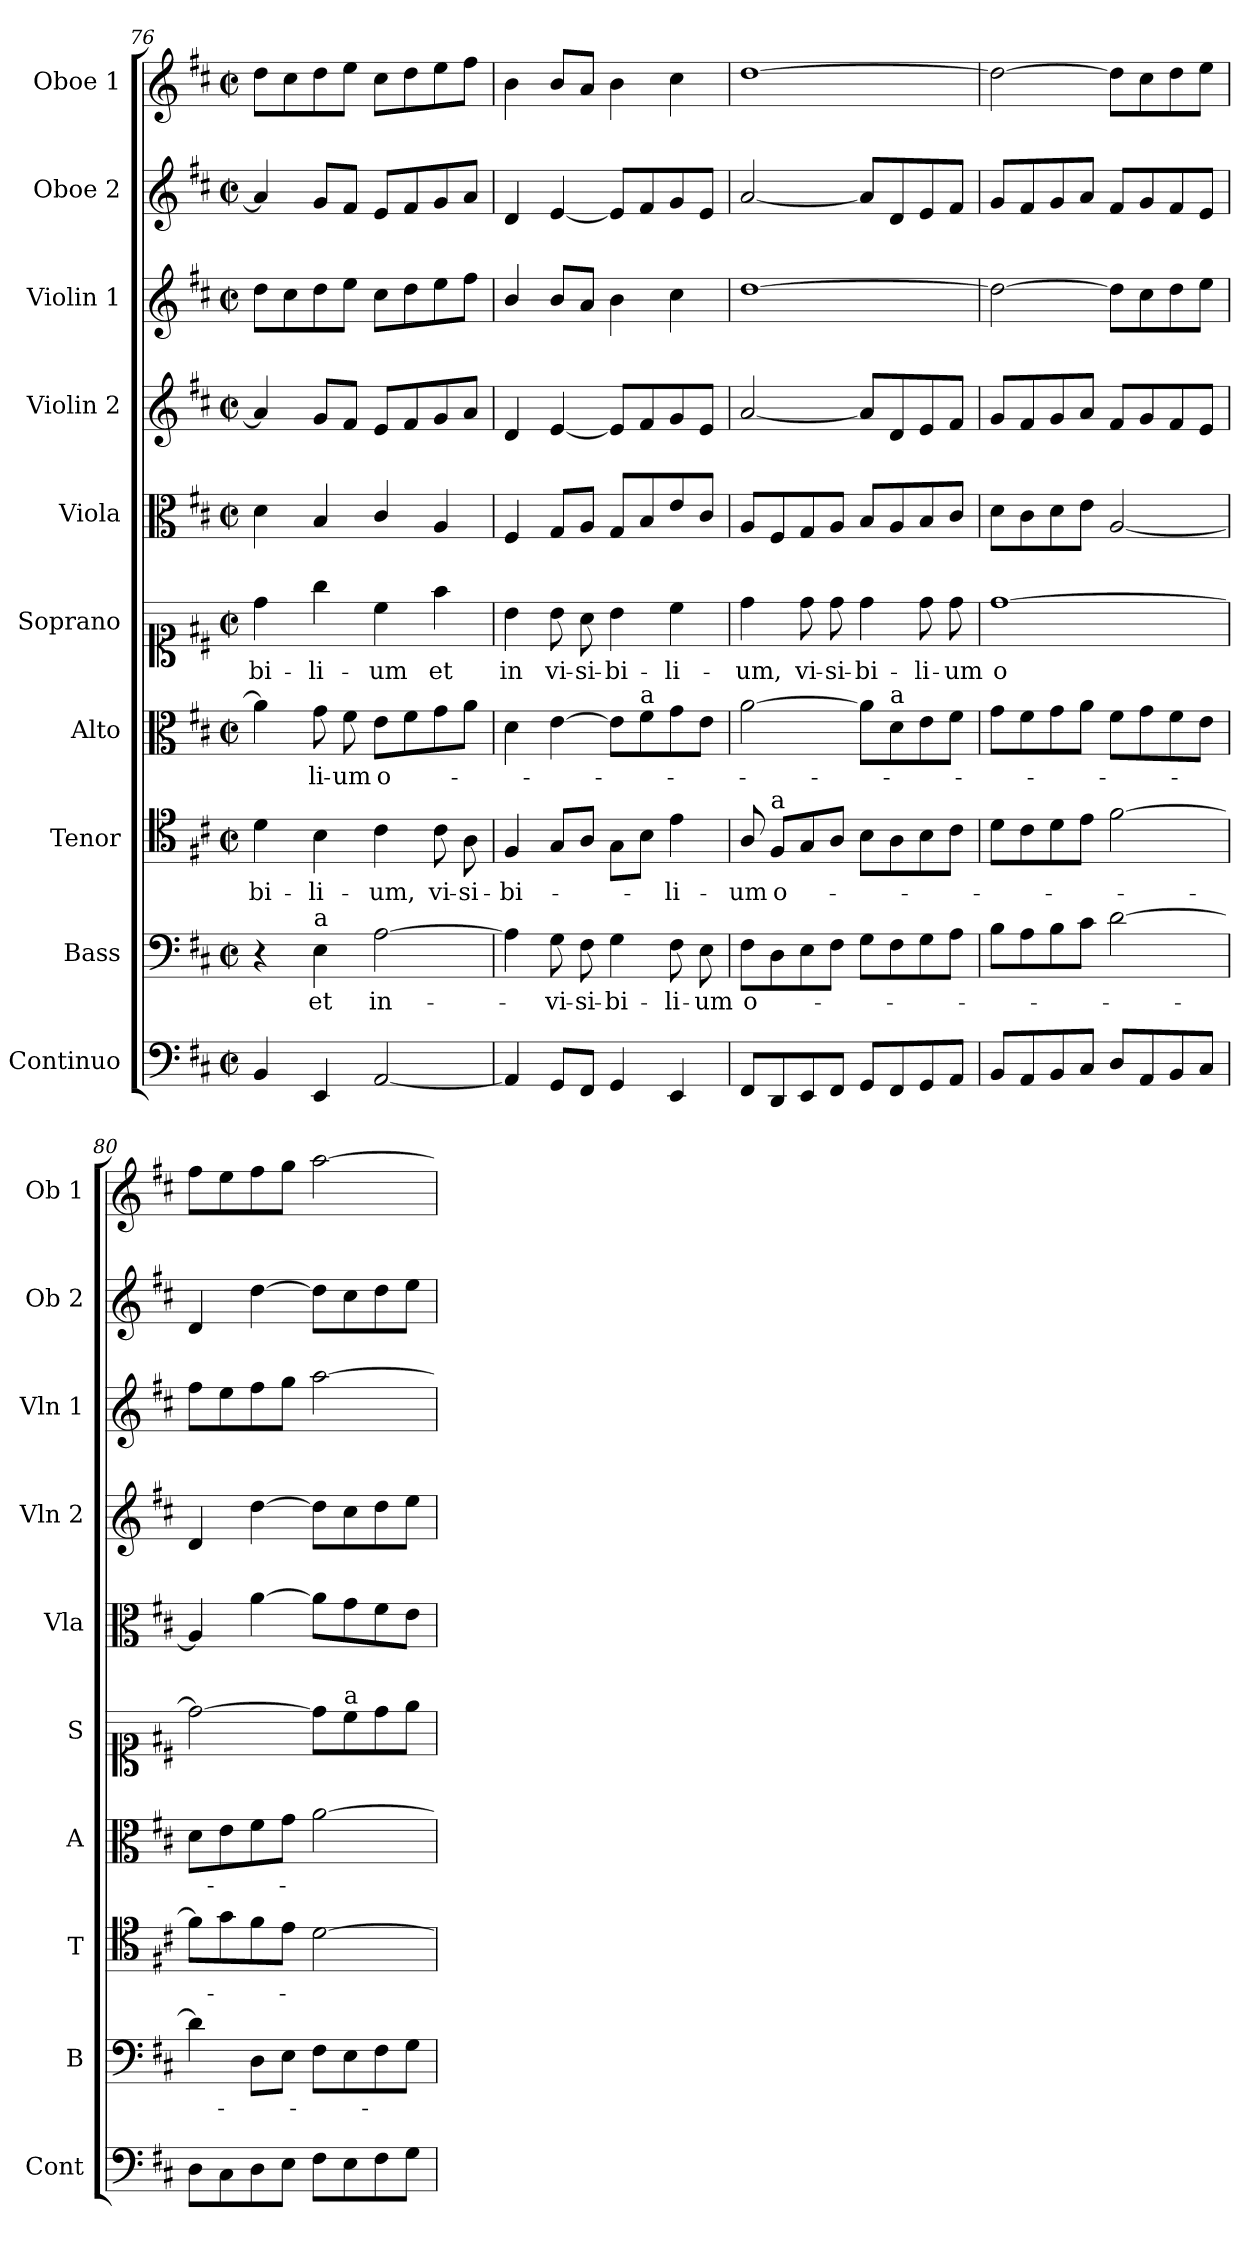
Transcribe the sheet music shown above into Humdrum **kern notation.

**kern	**kern	**text	**kern	**text	**kern	**text	**kern	**text	**kern	**kern	**kern	**kern	**kern
*part10	*part9	*part9	*part8	*part8	*part7	*part7	*part6	*part6	*part5	*part4	*part3	*part2	*part1
*staff10	*staff9	*staff9	*staff8	*staff8	*staff7	*staff7	*staff6	*staff6	*staff5	*staff4	*staff3	*staff2	*staff1
*I"Continuo	*I"Bass	*	*I"Tenor	*	*I"Alto	*	*I"Soprano	*	*I"Viola	*I"Violin 2	*I"Violin 1	*I"Oboe 2	*I"Oboe 1
*I'Cont	*I'B	*	*I'T	*	*I'A	*	*I'S	*	*I'Vla	*I'Vln 2	*I'Vln 1	*I'Ob 2	*I'Ob 1
*clefF4	*clefF4	*	*clefC4	*	*clefC3	*	*clefC1	*	*clefC3	*clefG2	*clefG2	*clefG2	*clefG2
*k[f#c#]	*k[f#c#]	*	*k[f#c#]	*	*k[f#c#]	*	*k[f#c#]	*	*k[f#c#]	*k[f#c#]	*k[f#c#]	*k[f#c#]	*k[f#c#]
*M2/2	*M2/2	*	*M2/2	*	*M2/2	*	*M2/2	*	*M2/2	*M2/2	*M2/2	*M2/2	*M2/2
*met(c|)	*met(c|)	*	*met(c|)	*	*met(c|)	*	*met(c|)	*	*met(c|)	*met(c|)	*met(c|)	*met(c|)	*met(c|)
=76	=76	=76	=76	=76	=76	=76	=76	=76	=76	=76	=76	=76	=76
!	!	!	!	!LO:LY:b	!	!	!	!LO:LY:b	!	!	!	!	!
4BB/	4r	.	4d\	-bi-	4a\]	.	4dd\	-bi-	4d\	4a/]	8dd\L	4a/]	8dd\L
.	.	.	.	.	.	.	.	.	.	.	8cc#\	.	8cc#\
!	!LO:TX:a:t=a	!	!	!	!	!	!	!	!	!	!	!	!
!	!	!LO:LY:b	!	!LO:LY:b	!	!LO:LY:b	!	!LO:LY:b	!	!	!	!	!
4EE/	4E\	et	4B\	-li-	8g\	-li-	4gg\	-li-	4B/	8g/L	8dd\	8g/L	8dd\
!	!	!	!	!	!	!LO:LY:b	!	!	!	!	!	!	!
.	.	.	.	.	8f#\	-um	.	.	.	8f#/J	8ee\J	8f#/J	8ee\J
!	!	!LO:LY:b	!	!LO:LY:b	!	!LO:LY:b	!	!LO:LY:b	!	!	!	!	!
[2AA/	[2A\	in-	4c#\	-um,	8e\L	o-	4cc#\	-um	4c#/	8e/L	8cc#\L	8e/L	8cc#\L
.	.	.	.	.	8f#\	.	.	.	.	8f#/	8dd\	8f#/	8dd\
!	!	!	!	!LO:LY:b	!	!	!	!LO:LY:b	!	!	!	!	!
.	.	.	8c#\	vi-	8g\	.	4ff#\	et	4A/	8g/	8ee\	8g/	8ee\
!	!	!	!	!LO:LY:b	!	!	!	!	!	!	!	!	!
.	.	.	8A\	-si-	8a\J	.	.	.	.	8a/J	8ff#\J	8a/J	8ff#\J
!!LO:LB:g=z
=77	=77	=77	=77	=77	=77	=77	=77	=77	=77	=77	=77	=77	=77
!	!	!	!	!LO:LY:b	!	!	!	!LO:LY:b	!	!	!	!	!
4AA/]	4A\]	.	4F#/	-bi-	4d\	.	4b\	in	4F#/	4d/	4b/	4d/	4b\
!	!	!LO:LY:b	!	!	!	!	!	!LO:LY:b	!	!	!	!	!
8GG/L	8G\	-vi-	8G/L	.	[4e\	.	8b\	vi-	8G/L	[4e/	8b/L	[4e/	8b/L
!	!	!LO:LY:b	!	!	!	!	!	!LO:LY:b	!	!	!	!	!
8FF#/J	8F#\	-si-	8A/J	.	.	.	8a\	-si-	8A/J	.	8a/J	.	8a/J
!	!	!LO:LY:b	!	!	!	!	!	!LO:LY:b	!	!	!	!	!
4GG/	4G\	-bi-	8G\L	.	8e\L]	.	4b\	-bi-	8G/L	8e/L]	4b\	8e/L]	4b\
!	!	!	!	!	!LO:TX:a:t=a	!	!	!	!	!	!	!	!
.	.	.	8B\J	.	8f#\	.	.	.	8B/	8f#/	.	8f#/	.
!	!	!LO:LY:b	!	!LO:LY:b	!	!	!	!LO:LY:b	!	!	!	!	!
4EE/	8F#\	-li-	4e\	-li-	8g\	.	4cc#\	-li-	8e/	8g/	4cc#\	8g/	4cc#\
!	!	!LO:LY:b	!	!	!	!	!	!	!	!	!	!	!
.	8E\	-um	.	.	8e\J	.	.	.	8c#/J	8e/J	.	8e/J	.
=78	=78	=78	=78	=78	=78	=78	=78	=78	=78	=78	=78	=78	=78
!	!	!LO:LY:b	!	!LO:LY:b	!	!	!	!LO:LY:b	!	!	!	!	!
8FF#/L	8F#\L	o-	8A/	-um	[2a\	.	4dd\	-um,	8A/L	[2a/	[1dd	[2a/	[1dd
!	!	!	!LO:TX:a:t=a	!	!	!	!	!	!	!	!	!	!
!	!	!	!	!LO:LY:b	!	!	!	!	!	!	!	!	!
8DD/	8D\	.	8F#/L	o-	.	.	.	.	8F#/	.	.	.	.
!	!	!	!	!	!	!	!	!LO:LY:b	!	!	!	!	!
8EE/	8E\	.	8G/	.	.	.	8dd\	vi-	8G/	.	.	.	.
!	!	!	!	!	!	!	!	!LO:LY:b	!	!	!	!	!
8FF#/J	8F#\J	.	8A/J	.	.	.	8dd\	-si-	8A/J	.	.	.	.
!	!	!	!	!	!	!	!	!LO:LY:b	!	!	!	!	!
8GG/L	8G\L	.	8B\L	.	8a\L]	.	4dd\	-bi-	8B/L	8a/L]	.	8a/L]	.
!	!	!	!	!	!LO:TX:a:t=a	!	!	!	!	!	!	!	!
8FF#/	8F#\	.	8A\	.	8d\	.	.	.	8A/	8d/	.	8d/	.
!	!	!	!	!	!	!	!	!LO:LY:b	!	!	!	!	!
8GG/	8G\	.	8B\	.	8e\	.	8dd\	-li-	8B/	8e/	.	8e/	.
!	!	!	!	!	!	!	!	!LO:LY:b	!	!	!	!	!
8AA/J	8A\J	.	8c#\J	.	8f#\J	.	8dd\	-um	8c#/J	8f#/J	.	8f#/J	.
=79	=79	=79	=79	=79	=79	=79	=79	=79	=79	=79	=79	=79	=79
!	!	!	!	!	!	!	!	!LO:LY:b	!	!	!	!	!
8BB/L	8B\L	.	8d\L	.	8g\L	.	[1dd	o	8d\L	8g/L	2dd\_	8g/L	2dd\_
8AA/	8A\	.	8c#\	.	8f#\	.	.	.	8c#\	8f#/	.	8f#/	.
8BB/	8B\	.	8d\	.	8g\	.	.	.	8d\	8g/	.	8g/	.
8C#/J	8c#\J	.	8e\J	.	8a\J	.	.	.	8e\J	8a/J	.	8a/J	.
8D/L	[2d\	.	[2f#\	.	8f#\L	.	.	.	[2A/	8f#/L	8dd\L]	8f#/L	8dd\L]
8AA/	.	.	.	.	8g\	.	.	.	.	8g/	8cc#\	8g/	8cc#\
8BB/	.	.	.	.	8f#\	.	.	.	.	8f#/	8dd\	8f#/	8dd\
8C#/J	.	.	.	.	8e\J	.	.	.	.	8e/J	8ee\J	8e/J	8ee\J
=80	=80	=80	=80	=80	=80	=80	=80	=80	=80	=80	=80	=80	=80
8D\L	4d\]	.	8f#\L]	.	8d\L	.	2dd\_	.	4A/]	4d/	8ff#\L	4d/	8ff#\L
8C#\	.	.	8g\	.	8e\	.	.	.	.	.	8ee\	.	8ee\
8D\	8D\L	.	8f#\	.	8f#\	.	.	.	[4a\	[4dd\	8ff#\	[4dd\	8ff#\
8E\J	8E\J	.	8e\J	.	8g\J	.	.	.	.	.	8gg\J	.	8gg\J
8F#\L	8F#\L	.	[2d\	.	[2a\	.	8dd\L]	.	8a\L]	8dd\L]	[2aa\	8dd\L]	[2aa\
!	!	!	!	!	!	!	!LO:TX:a:t=a	!	!	!	!	!	!
8E\	8E\	.	.	.	.	.	8cc#\	.	8g\	8cc#\	.	8cc#\	.
8F#\	8F#\	.	.	.	.	.	8dd\	.	8f#\	8dd\	.	8dd\	.
8G\J	8G\J	.	.	.	.	.	8ee\J	.	8e\J	8ee\J	.	8ee\J	.
=	=	=	=	=	=	=	=	=	=	=	=	=	=
*-	*-	*-	*-	*-	*-	*-	*-	*-	*-	*-	*-	*-	*-
